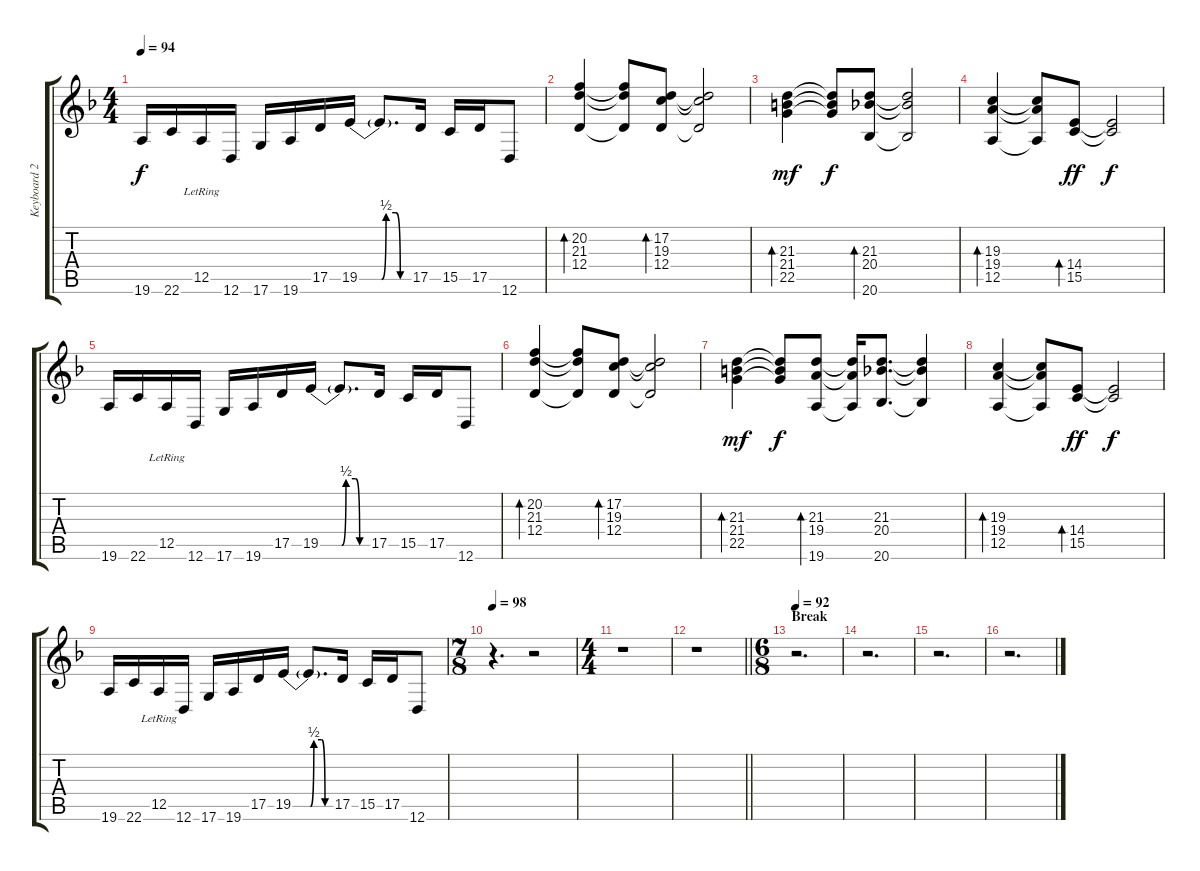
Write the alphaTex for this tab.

\track ("Keyboard 2" "Keyboard 2") {instrument rockorgan}
\staff {score tabs}
\tuning (E4 A3 F3 D3 A2 D2) {hide}
\ts (4 4)
\tempo 94
\clef g2
\ks dminor
19.6.16{dy f} 22.6.16 12.5{lr}.16 12.6.16 17.6.16 19.6.16 17.5.16 19.5{be (custom 0 0 25 0 30 2 41 2 46 0 60 0)}.16 19.5{t}.8{d} 17.5.16 15.5.16 17.5.16 12.6.8 |
(20.2 21.3 12.4).4{bd 30} (20.2{t} 21.3{t} 12.4{t}).8 (17.2 19.3 12.4).8{bd 30} (17.2{t} 19.3{t} 12.4{t}).2 |
(21.3 21.4 22.5).4{bd 30 dy mf} (21.3{t} 21.4{t} 22.5{t}).8{dy f} (21.3 20.4 20.6).8{bd 30} (21.3{t} 20.4{t} 20.6{t}).2 |
(19.3 19.4 12.5).4{bd 30} (19.3{t} 19.4{t} 12.5{t}).8 (14.4 15.5).8{bd 30 dy ff} (14.4{t} 15.5{t}).2{dy f} |
19.6.16 22.6.16 12.5{lr}.16 12.6.16 17.6.16 19.6.16 17.5.16 19.5{be (custom 0 0 25 0 30 2 41 2 46 0 60 0)}.16 19.5{t}.8{d} 17.5.16 15.5.16 17.5.16 12.6.8 |
(20.2 21.3 12.4).4{bd 30} (20.2{t} 21.3{t} 12.4{t}).8 (17.2 19.3 12.4).8{bd 30} (17.2{t} 19.3{t} 12.4{t}).2 |
(21.3 21.4 22.5).4{bd 30 dy mf} (21.3{t} 21.4{t} 22.5{t}).8{dy f} (21.3 19.4 19.6).8{bd 30} (21.3{t} 19.4{t} 19.6{t}).16 (21.3 20.4 20.6).8{d} (21.3{t} 20.4{t} 20.6{t}).4 |
(19.3 19.4 12.5).4{bd 30} (19.3{t} 19.4{t} 12.5{t}).8 (14.4 15.5).8{bd 30 dy ff} (14.4{t} 15.5{t}).2{dy f} |
19.6.16 22.6.16 12.5{lr}.16 12.6.16 17.6.16 19.6.16 17.5.16 19.5{be (custom 0 0 25 0 30 2 41 2 46 0 60 0)}.16 19.5{t}.8{d} 17.5.16 15.5.16 17.5.16 12.6.8 |
\ts (7 8)
\tempo 98
r.4{d} r.2 |
\ts (4 4)
r.1 |
\barLineRight lightlight
r.1 |
\ts (6 8)
\section ("" "Break")
\tempo 92
r.2{d} |
r.2{d} |
r.2{d} |
r.2{d}
